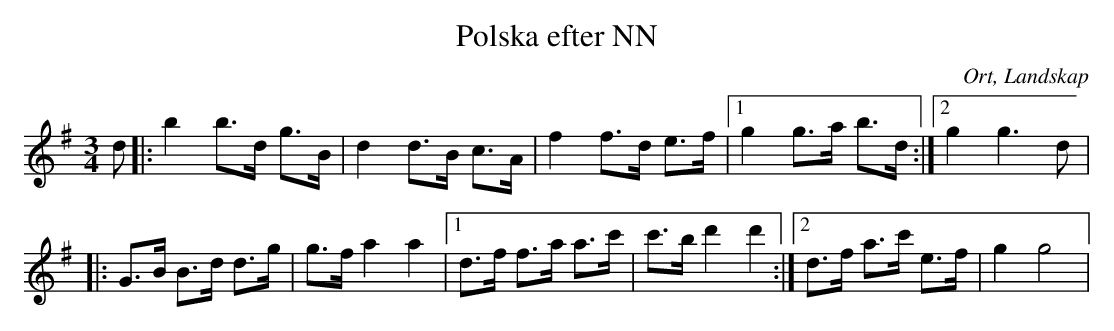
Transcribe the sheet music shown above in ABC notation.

X:1
T:Polska efter NN
O:Ort, Landskap
M:3/4
L:1/8
K:G
d|:b2 b>d g>B|d2 d>B c>A|f2 f>d e>f|1 g2 g>a b>d :|2 g2 g3d|
|:G>B B>d d>g|g>f a2 a2|1 d>f f>a a>c'|c'>b d'2 d'2:|2 d>f a>c' e>f|g2 g4|
